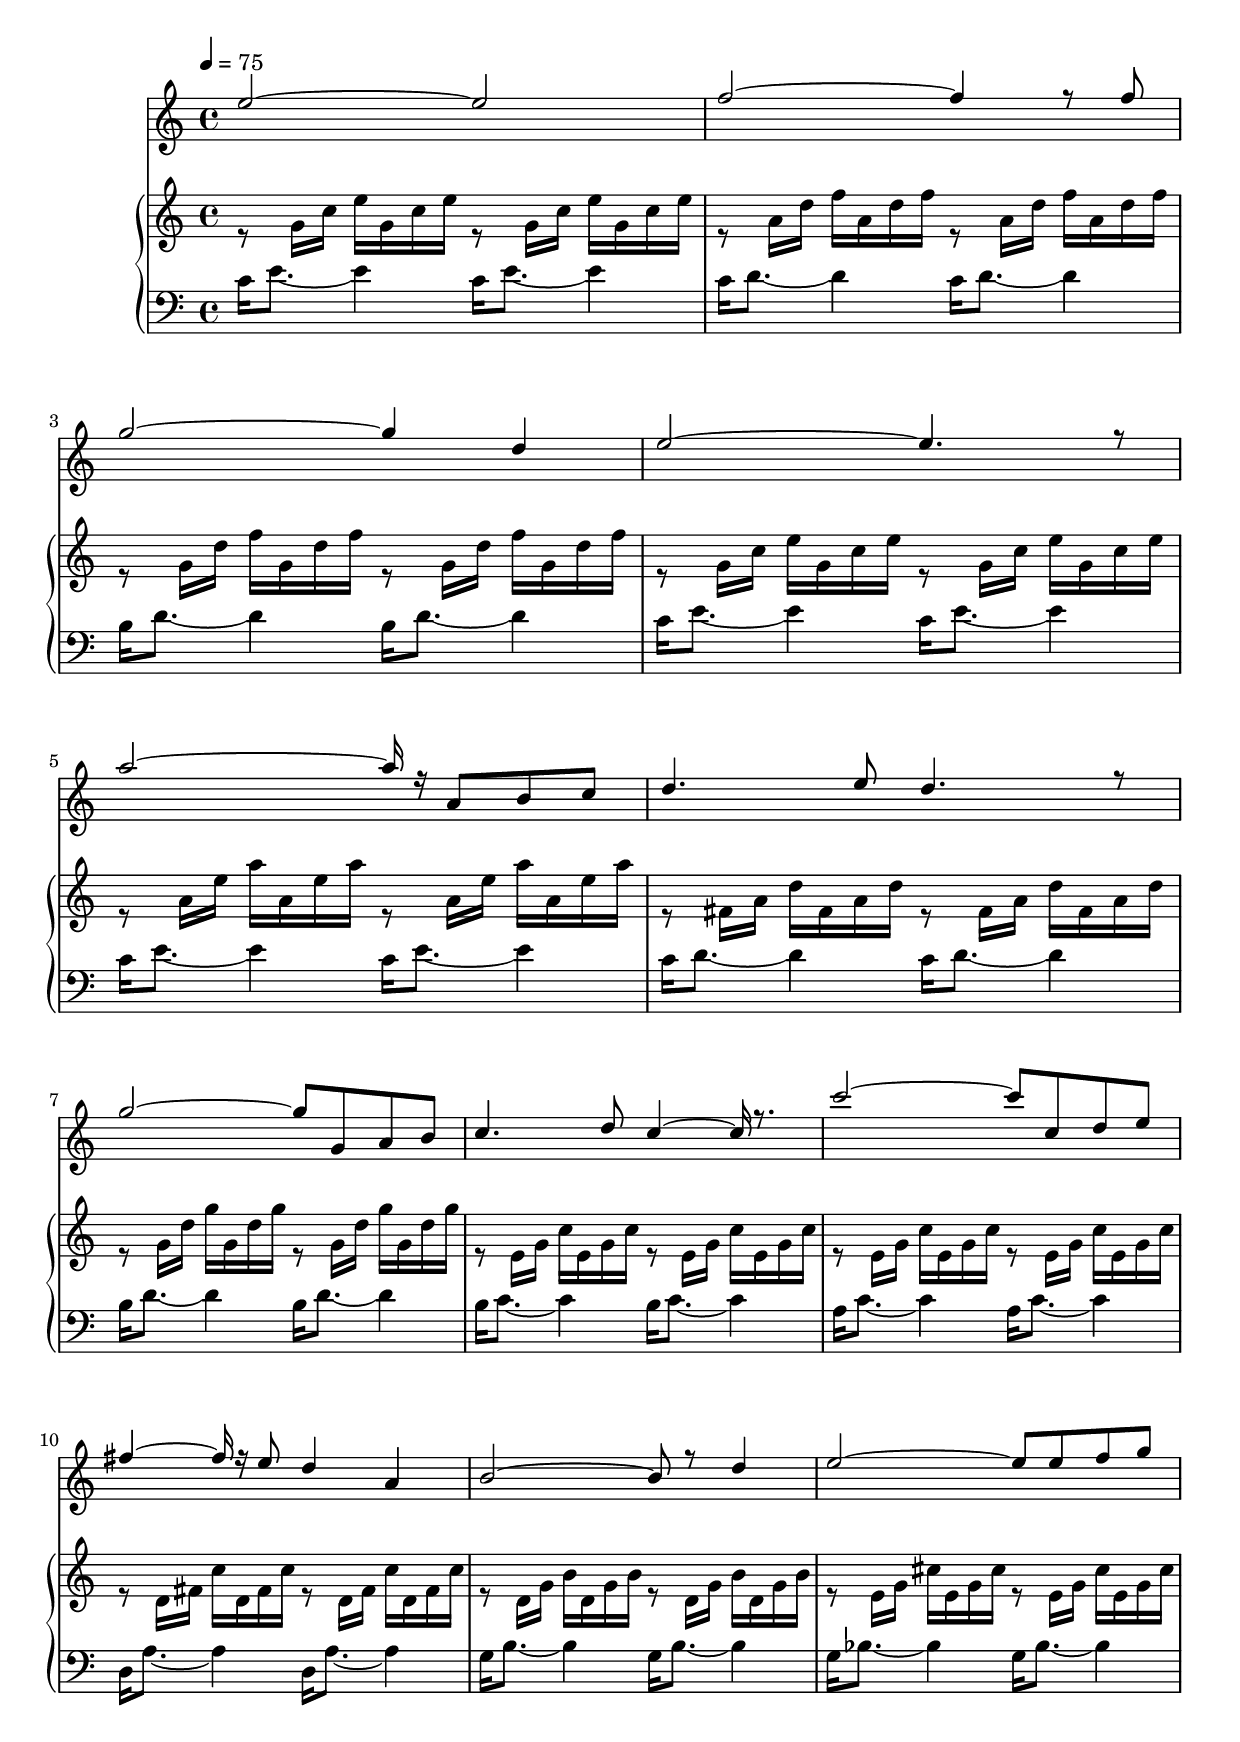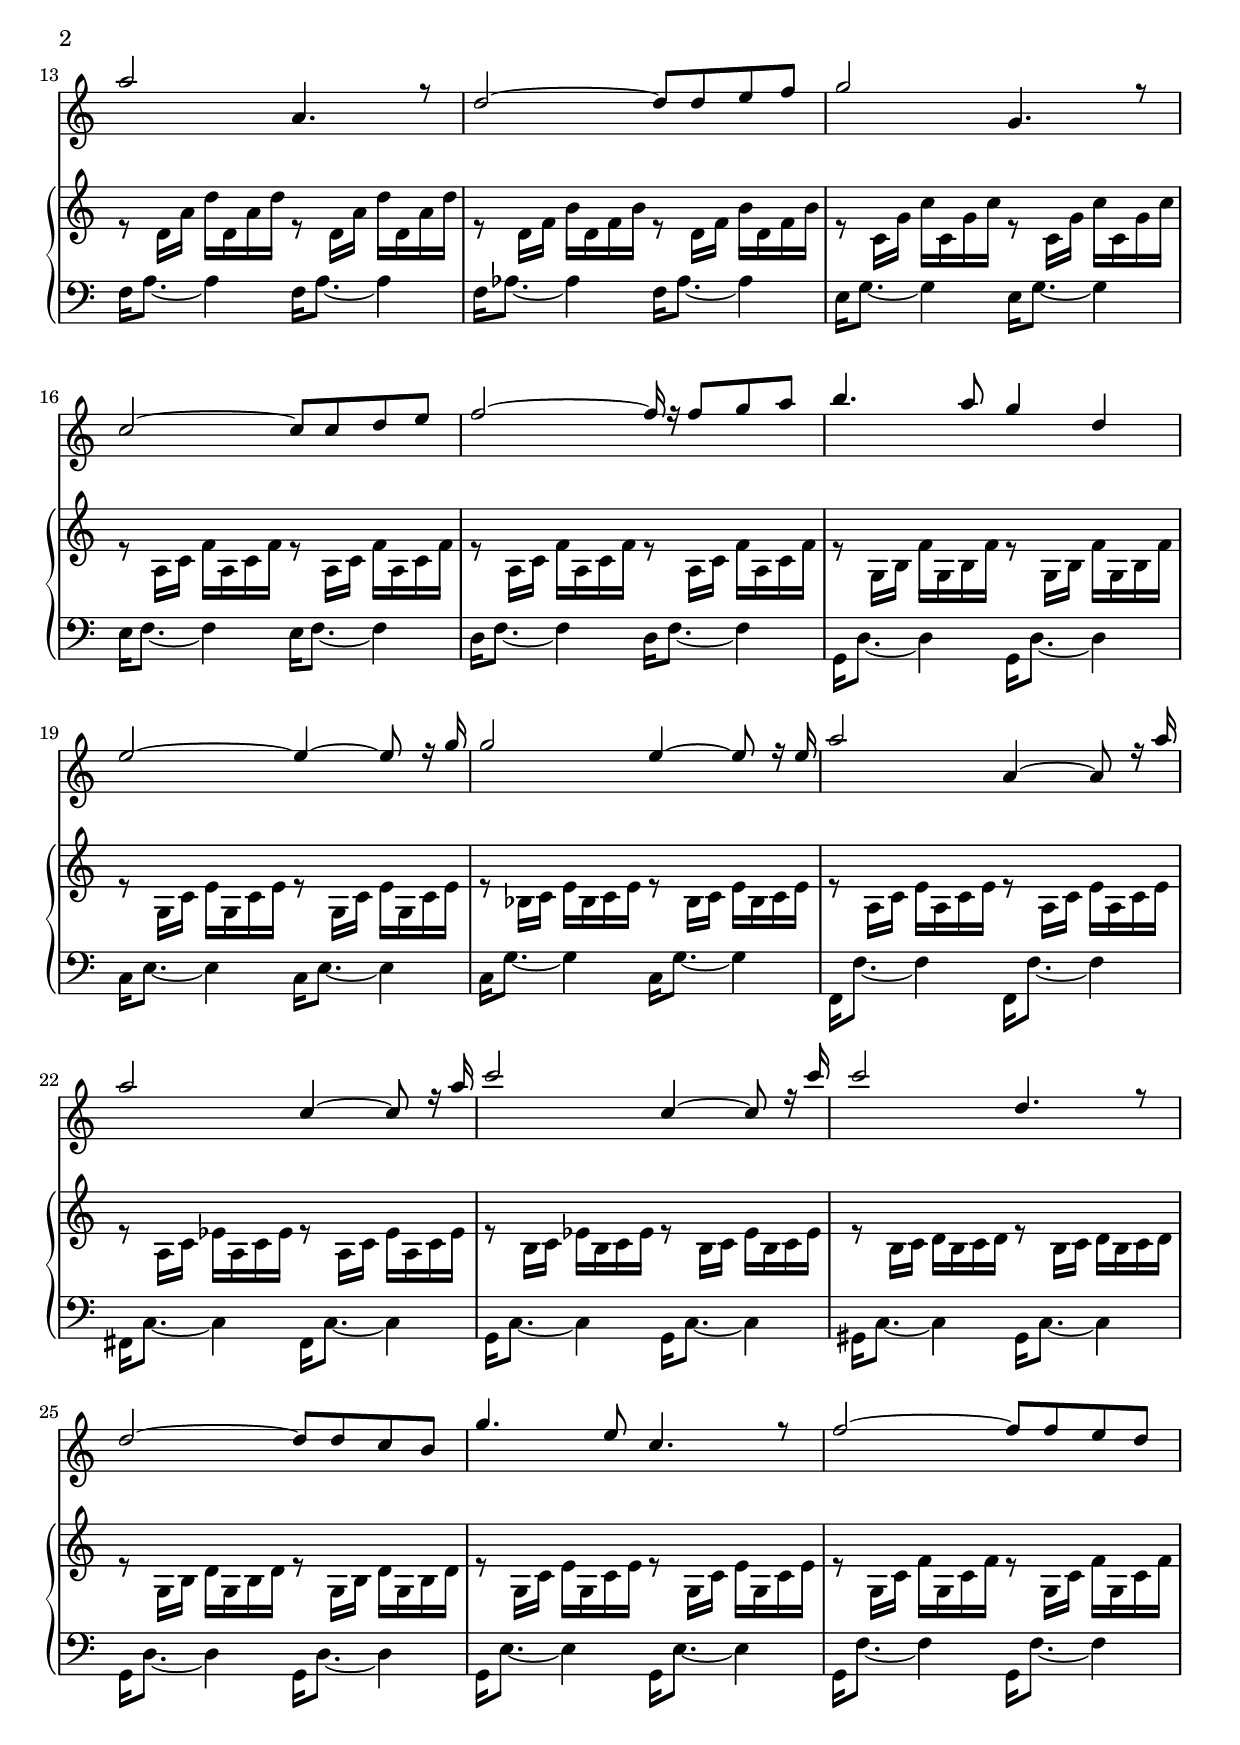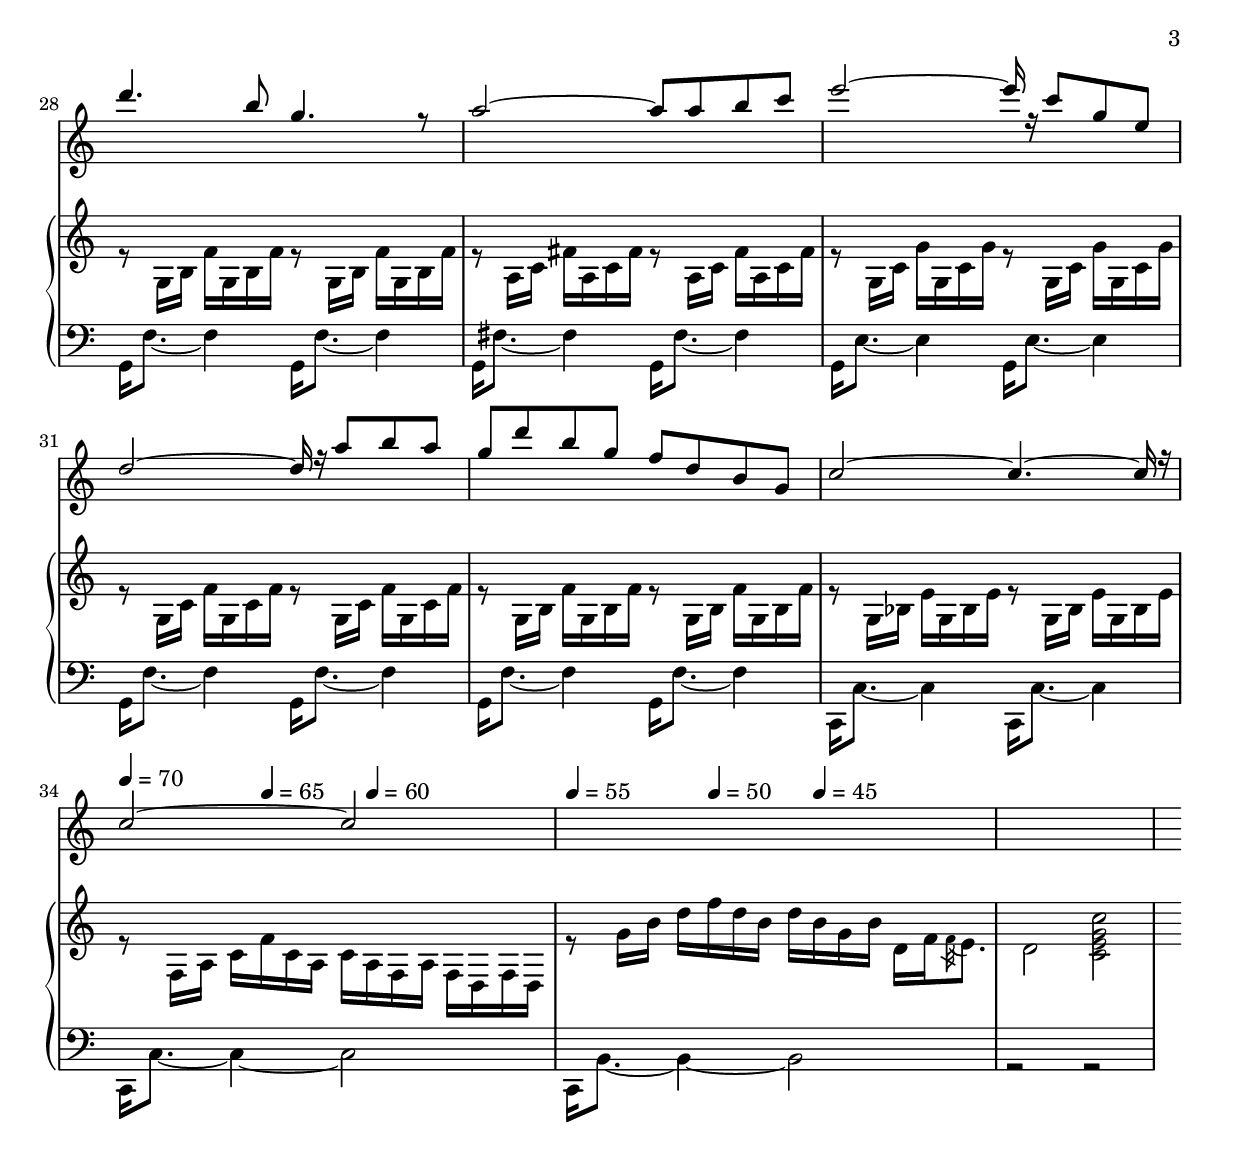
\version "2.14.1"

melody = \relative c'' {
  \clef treble
  \key c \major
  \time 4/4
  \tempo 4 = 75

  e2~ e2 f2~ f4 r8 f8
  g2~ g4 d4 e2~ e4. r8

  a2~ a16 r16 a,8 b8 c8
  d4. e8 d4. r8

  g2~ g8 g,8 a8 b8
  c4. d8 c4~ c16 r8.

  c'2~ c8 c,8 d8 e8
  fis4~ fis16 r16 e8 d4 a4

  b2~ b8 r8 d4
  e2~ e8 e8 f8 g8

  a2 a,4. r8
  d2~ d8 d8 e8 f8

  g2 g,4. r8
  c2~ c8 c8 d8 e8

  f2~ f16 r16 f8 g8 a8
  b4. a8 g4 d4

  e2~ e4~ e8 r16 g16
  g2 e4~ e8 r16 e16

  a2 a,4~ a8 r16 a'16
  a2 c,4~ c8 r16 a'16

  c2 c,4~ c8 r16 c'16
  c2 d,4. r8

  d2~ d8 d8 c8 b8
  g'4. e8 c4. r8

  f2~ f8 f8 e8 d8
  d'4. b8 g4. r8

  a2~ a8 a8 b8 c8
  e2~ e16 r16 c8 g8 e8

  d2~ d16 r16 a'8 b8 a8
  g8 d'8 b8 g8 f8 d8 b8 g8

  c2~ c4.~ c16 r16 c2~ c2
}

lower = \relative c {
  \clef bass
  \key c \major
  \time 4/4

  c'16 e8.~ e4 c16 e8.~ e4
  c16 d8.~ d4 c16 d8.~ d4

  b16 d8.~ d4 b16 d8.~ d4
  c16 e8.~ e4 c16 e8.~ e4

  c16 e8.~ e4 c16 e8.~ e4
  c16 d8.~ d4 c16 d8.~ d4

  b16 d8.~ d4 b16 d8.~ d4
  b16 c8.~ c4 b16 c8.~ c4

  a16 c8.~ c4 a16 c8.~ c4
  d,16 a'8.~ a4 d,16 a'8.~ a4

  g16 b8.~ b4 g16 b8.~ b4
  g16 bes8.~ bes4 g16 bes8.~ bes4

  f16 a8.~ a4 f16 a8.~ a4
  f16 aes8.~ aes4 f16 aes8.~ aes4

  e16 g8.~ g4 e16 g8.~ g4
  e16 f8.~ f4 e16 f8.~ f4

  d16 f8.~ f4 d16 f8.~ f4
  g,16 d'8.~ d4 g,16 d'8.~ d4

  c16 e8.~ e4 c16 e8.~ e4
  c16 g'8.~ g4 c,16 g'8.~ g4

  f,16 f'8.~ f4 f,16 f'8.~ f4
  fis,16 c'8.~ c4 fis,16 c'8.~ c4

  g16 c8.~ c4 g16 c8.~ c4
  gis16 c8.~ c4 gis16 c8.~ c4

  g16 d'8.~ d4 g,16 d'8.~ d4
  g,16 e'8.~ e4 g,16 e'8.~ e4

  g,16 f'8.~ f4 g,16 f'8.~ f4
  g,16 f'8.~ f4 g,16 f'8.~ f4

  g,16 fis'8.~ fis4 g,16 fis'8.~ fis4
  g,16 e'8.~ e4 g,16 e'8.~ e4

  g,16 f'8.~ f4 g,16 f'8.~ f4
  g,16 f'8.~ f4 g,16 f'8.~ f4

  c,16 c'8.~ c4 c,16 c'8.~ c4
  c,16 c'8.~ c4~ c2

  c,16 b'8.~ b4~ b2
  r2 r2
}

upper = \relative c'' {
  \clef treble
  \key c \major
  \time 4/4

  r8 g16 c e g, c e r8 g,16 c e g, c e
  r8 a,16 d f a, d f r8 a,16 d f a, d f

  r8 g,16 d' f g, d' f r8 g,16 d' f g, d' f
  r8 g,16 c e g, c e r8 g,16 c e g, c e

  r8 a,16 e' a a, e' a r8 a,16 e' a a, e' a
  r8 fis,16 a d fis, a d r8 fis,16 a d fis, a d

  r8 g,16 d' g g, d' g r8 g,16 d' g g, d' g
  r8 e,16 g c e, g c r8 e,16 g c e, g c

  r8 e,16 g c e, g c r8 e,16 g c e, g c
  r8 d,16 fis c' d, fis c' r8 d,16 fis c' d, fis c'

  r8 d,16 g b d, g b r8 d,16 g b d, g b
  r8 e,16 g cis e, g cis r8 e,16 g cis e, g cis

  r8 d,16 a' d d, a' d r8 d,16 a' d d, a' d
  r8 d,16 f b d, f b r8 d,16 f b d, f b

  r8 c,16 g' c c, g' c r8 c,16 g' c c, g' c
  r8 a,16 c f a, c f r8 a,16 c f a, c f

  r8 a,16 c f a, c f r8 a,16 c f a, c f
  r8 g,16 b f' g, b f' r8 g,16 b f' g, b f'

  r8 g,16 c e g, c e r8 g,16 c e g, c e
  r8 bes16 c e bes c e r8 bes16 c e bes c e

  r8 a,16 c e a, c e r8 a,16 c e a, c e
  r8 a,16 c ees a, c ees r8 a,16 c ees a, c ees

  r8 b16 c ees b c ees r8 b16 c ees b c ees
  r8 b16 c d b c d r8 b16 c d b c d

  r8 g,16 b d g, b d r8 g,16 b d g, b d
  r8 g,16 c e g, c e r8 g,16 c e g, c e

  r8 g,16 c f g, c f r8 g,16 c f g, c f
  r8 g,16 b f' g, b f' r8 g,16 b f' g, b f'

  r8 a,16 c fis a, c fis r8 a,16 c fis a, c fis
  r8 g,16 c g' g, c g' r8 g,16 c g' g, c g'

  r8 g,16 c f g, c f r8 g,16 c f g, c f
  r8 g,16 b f' g, b f' r8 g,16 b f' g, b f'

  r8 g,16 bes e g, bes e r8 g,16 bes e g, bes e

  \tempo 4 = 70
  r8 f,16 a c
  \tempo 4 = 65
  f16 c a c
  \tempo 4 = 60
  a16 f a f d f d
  \tempo 4 = 55
  r8 g'16 b d
  \tempo 4 = 50
  f16 d b d
  \tempo 4 = 45
  b16 g b d, f \acciaccatura f32 e8.
  d2
  <c e g c>2
}

\book {
  \bookOutputName "AveMaria"
  \score {
    \new Staff <<
      \new Voice = "melody" { \set midiInstrument = #"flute" \voiceOne \melody }
      \new PianoStaff <<
        \new Voice = "upper" { \set midiInstrument = #"orchestral harp" \voiceTwo \upper }
        \new Voice = "lower" { \set midiInstrument = #"orchestral harp" \voiceTwo \lower }
      >>
    >>
    \layout {
      \context { \Staff \RemoveEmptyStaves }
    }
    \midi {
      \context { \Staff \remove "Staff_performer" }
      \context { \Voice \consists "Staff_performer" }
    }
  }
}
